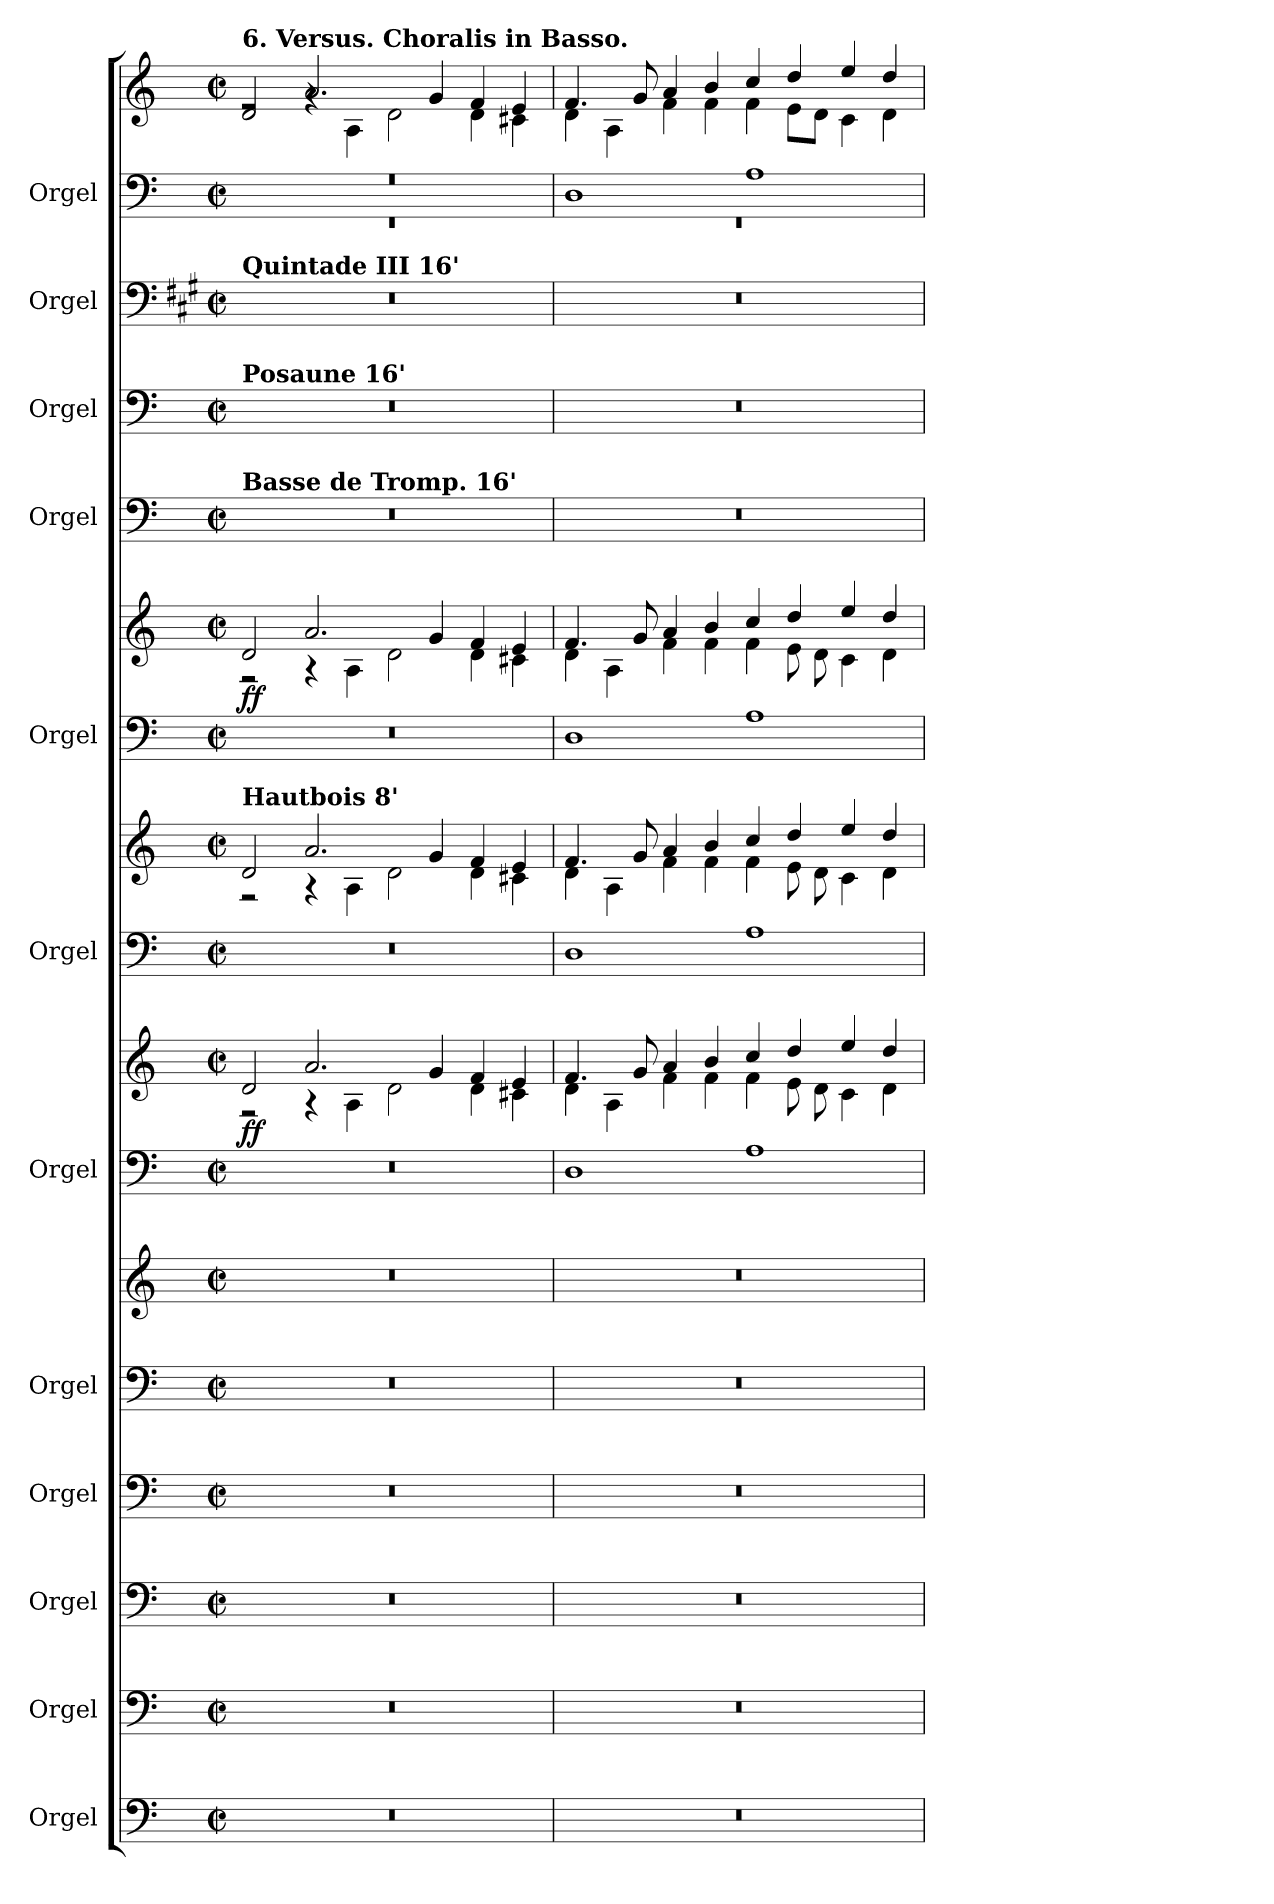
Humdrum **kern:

**kern	**kern	**kern	**kern	**kern	**kern	**kern	**kern	**dynam	**kern	**kern	**kern	**kern	**dynam	**kern	**kern	**kern	**kern	**kern
*part12	*part11	*part10	*part9	*part8	*part8	*part7	*part7	*part7	*part6	*part6	*part5	*part5	*part5	*part4	*part3	*part2	*part1	*part1
*staff17	*staff16	*staff15	*staff14	*staff13	*staff12	*staff11	*staff10	*staff10/11	*staff9	*staff8	*staff7	*staff6	*staff6/7	*staff5	*staff4	*staff3	*staff2	*staff1
*I"Orgel	*I"Orgel	*I"Orgel	*I"Orgel	*I"Orgel	*	*I"Orgel	*	*	*I"Orgel	*	*I"Orgel	*	*	*I"Orgel	*I"Orgel	*I"Orgel	*I"Orgel	*
*I'Org.	*I'Org.	*I'Org.	*I'Org.	*I'Org.	*	*I'Org.	*	*	*I'Org.	*	*I'Org.	*	*	*I'Org.	*I'Org.	*I'Org.	*	*
!!LO:LB:g=z
*clefF4	*clefF4	*clefF4	*clefF4	*clefF4	*clefG2	*clefF4	*clefG2	*	*clefF4	*clefG2	*clefF4	*clefG2	*	*clefF4	*clefF4	*clefF4	*clefF4	*clefG2
*	*	*	*	*	*	*	*	*	*	*	*	*	*	*	*	*ITrd5c9	*	*
*k[]	*k[]	*k[]	*k[]	*k[]	*k[]	*k[]	*k[]	*	*k[]	*k[]	*k[]	*k[]	*	*k[]	*k[]	*k[]	*k[]	*k[]
*M4/2	*M4/2	*M4/2	*M4/2	*M4/2	*M4/2	*M4/2	*M4/2	*	*M4/2	*M4/2	*M4/2	*M4/2	*	*M4/2	*M4/2	*M4/2	*M4/2	*M4/2
*met(c|)	*met(c|)	*met(c|)	*met(c|)	*met(c|)	*met(c|)	*met(c|)	*met(c|)	*	*met(c|)	*met(c|)	*met(c|)	*met(c|)	*	*met(c|)	*met(c|)	*met(c|)	*met(c|)	*met(c|)
=1	=1	=1	=1	=1	=1	=1	=1	=1	=1	=1	=1	=1	=1	=1	=1	=1	=1	=1
*	*	*	*	*	*	*	*^	*	*	*^	*	*^	*	*	*	*	*^	*^
!	!	!	!	!	!	!	!	!	!	!	!	!	!	!	!	!	!	!	!	!	!	!LO:TX:a:B:t=6. Versus. Choralis in Basso.	!
!	!	!	!	!	!	!	!	!	!	!	!	!	!	!	!	!	!	!	!LO:TX:a:B:t=Quintade III 16'	!	!	!	!
!	!	!	!	!	!	!	!	!	!	!	!	!	!	!	!	!	!	!LO:TX:a:B:t=Posaune 16'	!	!	!	!	!
!	!	!	!	!	!	!	!	!	!	!	!	!	!	!	!	!	!LO:TX:a:B:t=Basse de Tromp. 16'	!	!	!	!	!	!
!	!	!	!	!	!	!	!	!	!	!	!LO:TX:a:B:t=Hautbois 8'	!	!	!	!	!	!	!	!	!	!	!	!
!	!	!	!	!	!	!	!	!	!LO:DY:b	!	!	!	!	!	!	!LO:DY:b	!	!	!	!	!	!	!
0r	0r	0r	0r	0r	0r	0r	2d/	2r	ff	0r	2d/	2r	0r	2d/	2r	ff	0r	0r	0r	0r	0r	2d/	2re
.	.	.	.	.	.	.	2.a/	4r	.	.	2.a/	4r	.	2.a/	4r	.	.	.	.	.	.	2.a/	4rg
.	.	.	.	.	.	.	.	4A\	.	.	.	4A\	.	.	4A\	.	.	.	.	.	.	.	4A\
.	.	.	.	.	.	.	.	2d\	.	.	.	2d\	.	.	2d\	.	.	.	.	.	.	.	2d\
.	.	.	.	.	.	.	4g/	.	.	.	4g/	.	.	4g/	.	.	.	.	.	.	.	4g/	.
.	.	.	.	.	.	.	4f/	4d\	.	.	4f/	4d\	.	4f/	4d\	.	.	.	.	.	.	4f/	4d\
.	.	.	.	.	.	.	4e/	4c#X\	.	.	4e/	4c#X\	.	4e/	4c#X\	.	.	.	.	.	.	4e/	4c#X\
=2	=2	=2	=2	=2	=2	=2	=2	=2	=2	=2	=2	=2	=2	=2	=2	=2	=2	=2	=2	=2	=2	=2	=2
0r	0r	0r	0r	0r	0r	1D	4.f/	4d\	.	1D	4.f/	4d\	1D	4.f/	4d\	.	0r	0r	0r	1D	0r	4.f/	4d\
.	.	.	.	.	.	.	.	4A\	.	.	.	4A\	.	.	4A\	.	.	.	.	.	.	.	4A\
.	.	.	.	.	.	.	8g/	.	.	.	8g/	.	.	8g/	.	.	.	.	.	.	.	8g/	.
.	.	.	.	.	.	.	4a/	4f\	.	.	4a/	4f\	.	4a/	4f\	.	.	.	.	.	.	4a/	4f\
.	.	.	.	.	.	.	4b/	4f\	.	.	4b/	4f\	.	4b/	4f\	.	.	.	.	.	.	4b/	4f\
.	.	.	.	.	.	1A	4cc/	4f\	.	1A	4cc/	4f\	1A	4cc/	4f\	.	.	.	.	1A	.	4cc/	4f\
.	.	.	.	.	.	.	4dd/	8e\	.	.	4dd/	8e\	.	4dd/	8e\	.	.	.	.	.	.	4dd/	8e\L
.	.	.	.	.	.	.	.	8d\	.	.	.	8d\	.	.	8d\	.	.	.	.	.	.	.	8d\J
.	.	.	.	.	.	.	4ee/	4c\	.	.	4ee/	4c\	.	4ee/	4c\	.	.	.	.	.	.	4ee/	4c\
.	.	.	.	.	.	.	4dd/	4d\	.	.	4dd/	4d\	.	4dd/	4d\	.	.	.	.	.	.	4dd/	4d\
*	*	*	*	*	*	*	*	*	*	*	*	*	*	*	*	*	*	*	*	*v	*v	*	*
*	*	*	*	*	*	*	*v	*v	*	*	*v	*v	*	*v	*v	*	*	*	*	*	*v	*v
=	=	=	=	=	=	=	=	=	=	=	=	=	=	=	=	=	=	=
*-	*-	*-	*-	*-	*-	*-	*-	*-	*-	*-	*-	*-	*-	*-	*-	*-	*-	*-
